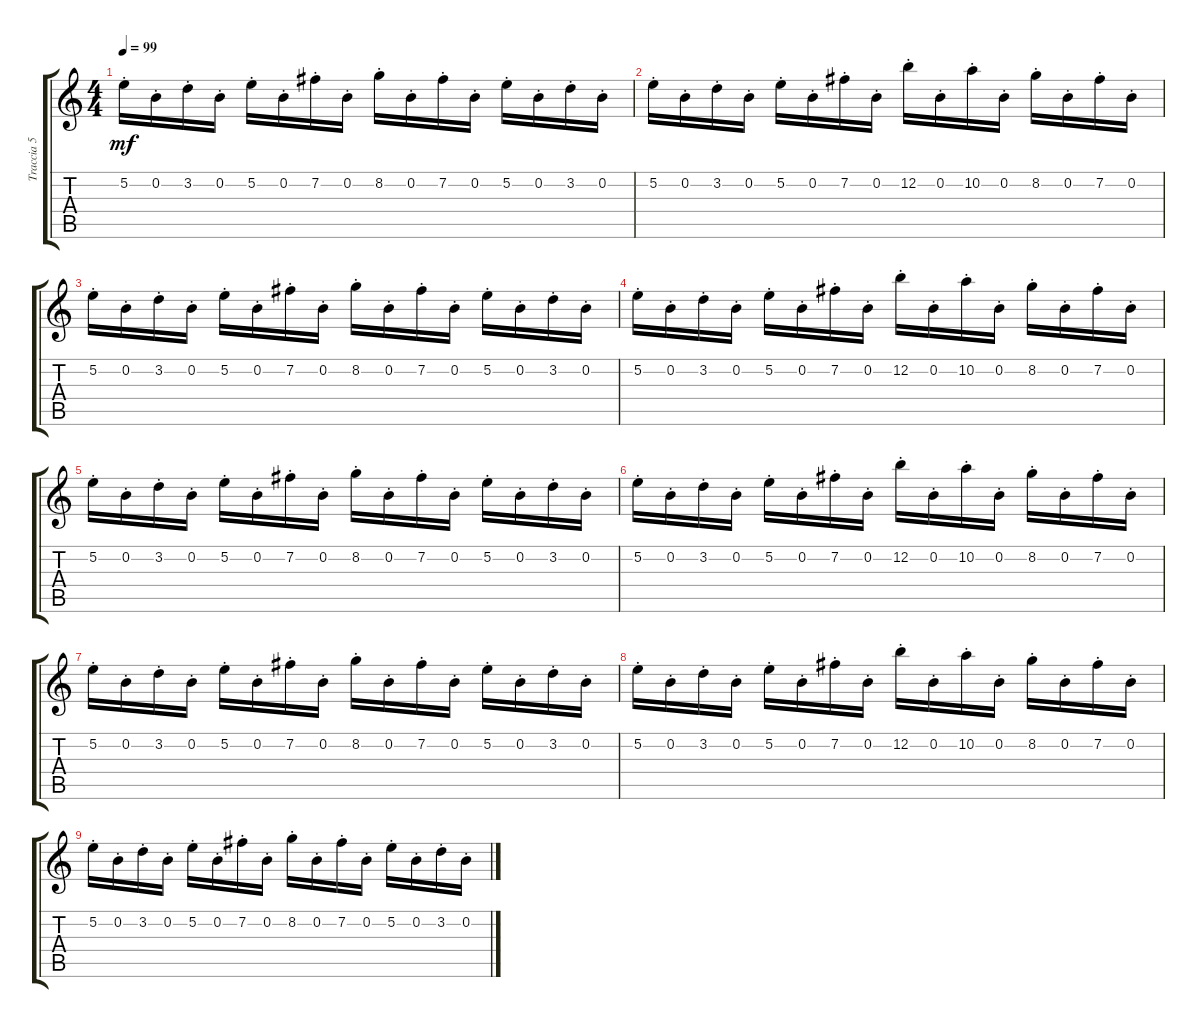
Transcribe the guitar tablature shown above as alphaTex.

\track ("Traccia 5" "Traccia 5") {instrument overdrivenguitar}
\staff {score tabs}
\tuning (E4 B3 G3 D3 A2 E2) {hide}
\ts (4 4)
\tempo 99
\clef g2
\ks c
5.2{st}.16{dy mf} 0.2{st}.16 3.2{st}.16 0.2{st}.16 5.2{st}.16 0.2{st}.16 7.2{st}.16 0.2{st}.16 8.2{st}.16 0.2{st}.16 7.2{st}.16 0.2{st}.16 5.2{st}.16 0.2{st}.16 3.2{st}.16 0.2{st}.16 |
5.2{st}.16 0.2{st}.16 3.2{st}.16 0.2{st}.16 5.2{st}.16 0.2{st}.16 7.2{st}.16 0.2{st}.16 12.2{st}.16 0.2{st}.16 10.2{st}.16 0.2{st}.16 8.2{st}.16 0.2{st}.16 7.2{st}.16 0.2{st}.16 |
5.2{st}.16 0.2{st}.16 3.2{st}.16 0.2{st}.16 5.2{st}.16 0.2{st}.16 7.2{st}.16 0.2{st}.16 8.2{st}.16 0.2{st}.16 7.2{st}.16 0.2{st}.16 5.2{st}.16 0.2{st}.16 3.2{st}.16 0.2{st}.16 |
5.2{st}.16 0.2{st}.16 3.2{st}.16 0.2{st}.16 5.2{st}.16 0.2{st}.16 7.2{st}.16 0.2{st}.16 12.2{st}.16 0.2{st}.16 10.2{st}.16 0.2{st}.16 8.2{st}.16 0.2{st}.16 7.2{st}.16 0.2{st}.16 |
5.2{st}.16 0.2{st}.16 3.2{st}.16 0.2{st}.16 5.2{st}.16 0.2{st}.16 7.2{st}.16 0.2{st}.16 8.2{st}.16 0.2{st}.16 7.2{st}.16 0.2{st}.16 5.2{st}.16 0.2{st}.16 3.2{st}.16 0.2{st}.16 |
5.2{st}.16 0.2{st}.16 3.2{st}.16 0.2{st}.16 5.2{st}.16 0.2{st}.16 7.2{st}.16 0.2{st}.16 12.2{st}.16 0.2{st}.16 10.2{st}.16 0.2{st}.16 8.2{st}.16 0.2{st}.16 7.2{st}.16 0.2{st}.16 |
5.2{st}.16 0.2{st}.16 3.2{st}.16 0.2{st}.16 5.2{st}.16 0.2{st}.16 7.2{st}.16 0.2{st}.16 8.2{st}.16 0.2{st}.16 7.2{st}.16 0.2{st}.16 5.2{st}.16 0.2{st}.16 3.2{st}.16 0.2{st}.16 |
5.2{st}.16 0.2{st}.16 3.2{st}.16 0.2{st}.16 5.2{st}.16 0.2{st}.16 7.2{st}.16 0.2{st}.16 12.2{st}.16 0.2{st}.16 10.2{st}.16 0.2{st}.16 8.2{st}.16 0.2{st}.16 7.2{st}.16 0.2{st}.16 |
5.2{st}.16 0.2{st}.16 3.2{st}.16 0.2{st}.16 5.2{st}.16 0.2{st}.16 7.2{st}.16 0.2{st}.16 8.2{st}.16 0.2{st}.16 7.2{st}.16 0.2{st}.16 5.2{st}.16 0.2{st}.16 3.2{st}.16 0.2{st}.16
